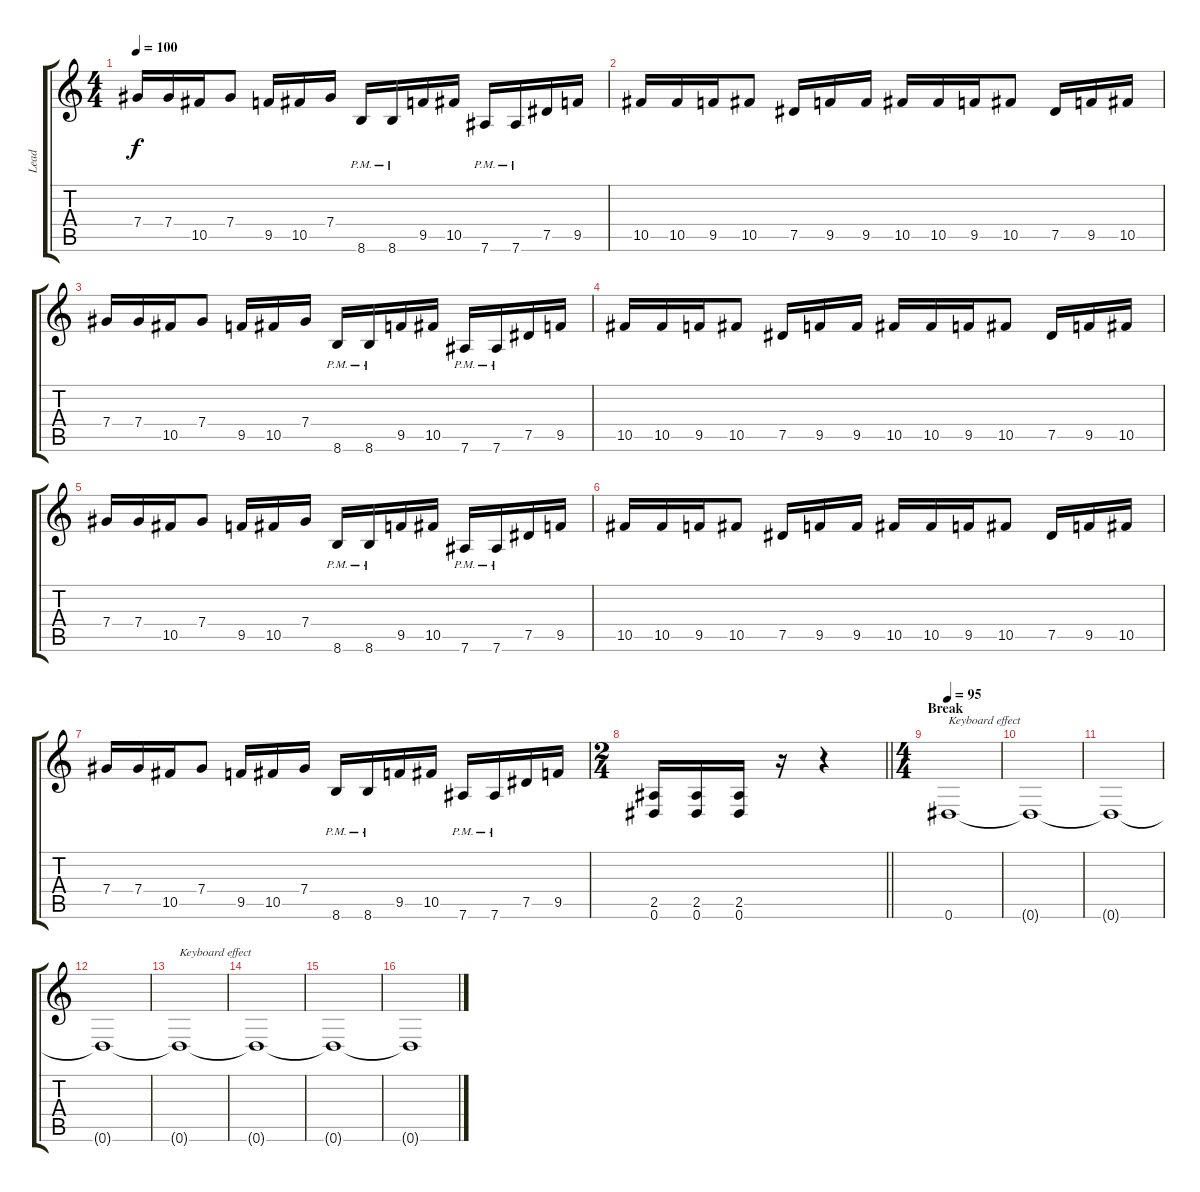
\track ("Lead" "Lead") {instrument distortionguitar}
\staff {score tabs}
\tuning (Eb4 Bb3 Gb3 Db3 Ab2 Eb2) {hide}
\ts (4 4)
\tempo 100
\clef g2
\ks c
7.4.16{dy f} 7.4.16 10.5.16 7.4.8 9.5.16 10.5.16 7.4.16 8.6{pm}.16 8.6{pm}.16 9.5.16 10.5.16 7.6{pm}.16 7.6{pm}.16 7.5.16 9.5.16 |
10.5.16 10.5.16 9.5.16 10.5.8 7.5.16 9.5.16 9.5.16 10.5.16 10.5.16 9.5.16 10.5.8 7.5.16 9.5.16 10.5.16 |
7.4.16 7.4.16 10.5.16 7.4.8 9.5.16 10.5.16 7.4.16 8.6{pm}.16 8.6{pm}.16 9.5.16 10.5.16 7.6{pm}.16 7.6{pm}.16 7.5.16 9.5.16 |
10.5.16 10.5.16 9.5.16 10.5.8 7.5.16 9.5.16 9.5.16 10.5.16 10.5.16 9.5.16 10.5.8 7.5.16 9.5.16 10.5.16 |
7.4.16 7.4.16 10.5.16 7.4.8 9.5.16 10.5.16 7.4.16 8.6{pm}.16 8.6{pm}.16 9.5.16 10.5.16 7.6{pm}.16 7.6{pm}.16 7.5.16 9.5.16 |
10.5.16 10.5.16 9.5.16 10.5.8 7.5.16 9.5.16 9.5.16 10.5.16 10.5.16 9.5.16 10.5.8 7.5.16 9.5.16 10.5.16 |
7.4.16 7.4.16 10.5.16 7.4.8 9.5.16 10.5.16 7.4.16 8.6{pm}.16 8.6{pm}.16 9.5.16 10.5.16 7.6{pm}.16 7.6{pm}.16 7.5.16 9.5.16 |
\ts (2 4)
\barLineRight lightlight
(2.5 0.6).16 (2.5 0.6).16 (2.5 0.6).16 r.16 r.4 |
\ts (4 4)
\section ("" "Break")
\tempo 95
0.6.1{txt "Keyboard effect" volume 16 instrument fx6goblins} |
0.6{t}.1 |
0.6{t}.1 |
0.6{t}.1 |
0.6{t}.1{txt "Keyboard effect"} |
0.6{t}.1 |
0.6{t}.1 |
0.6{t}.1
